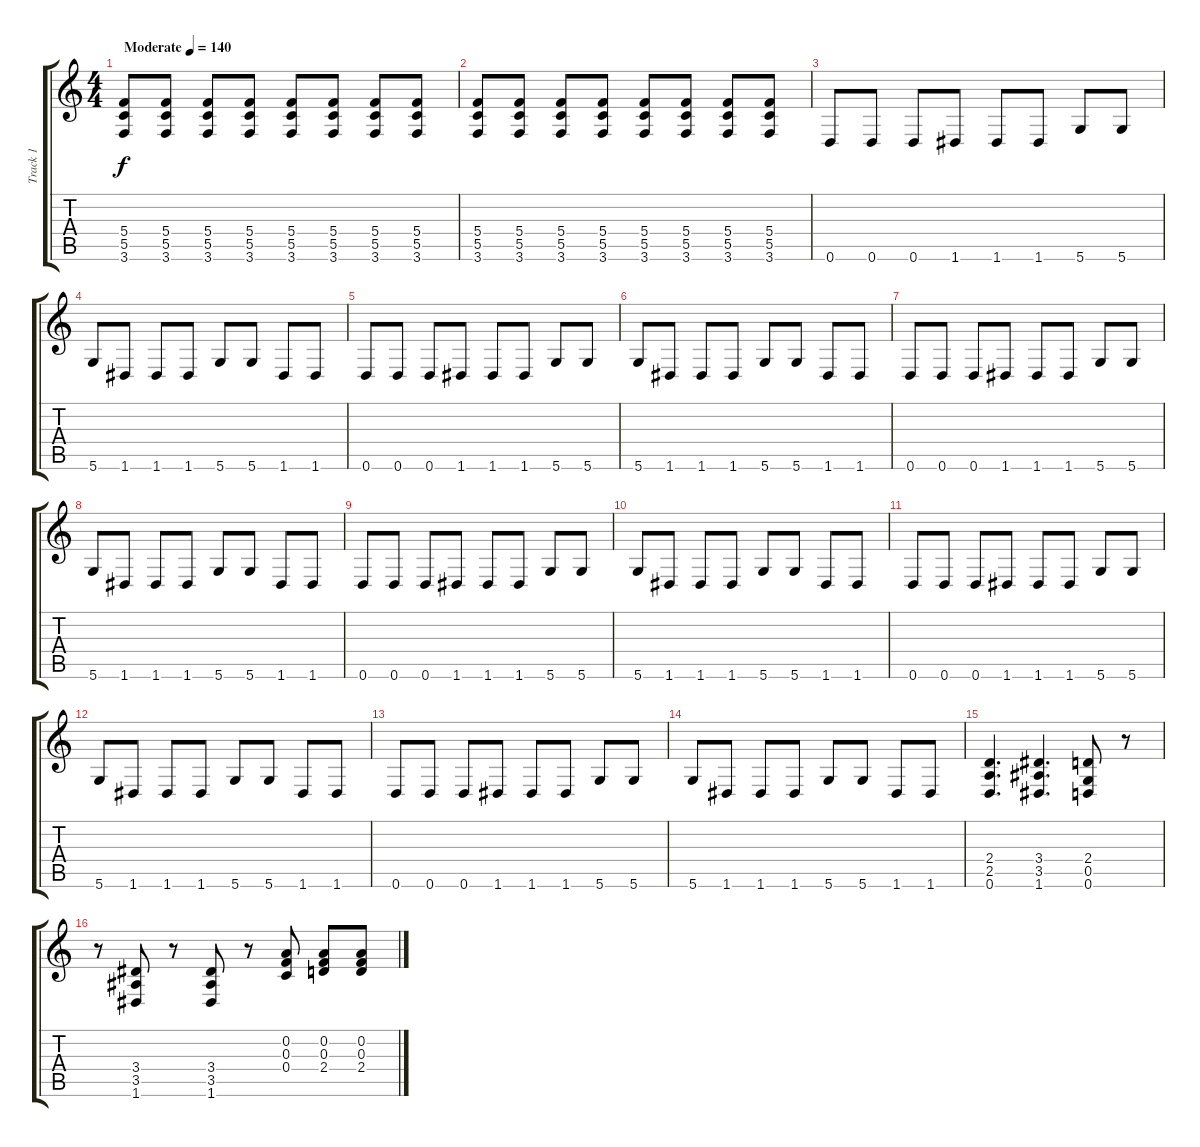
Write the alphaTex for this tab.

\track ("Track 1" "Track 1") {instrument distortionguitar}
\staff {score tabs}
\tuning (D4 A3 F3 C3 G2 D2) {hide}
\ts (4 4)
\tempo (140 "Moderate")
\clef g2
\ks c
(5.4 5.5 3.6).8{dy f instrument distortionguitar} (5.4 5.5 3.6).8 (5.4 5.5 3.6).8 (5.4 5.5 3.6).8 (5.4 5.5 3.6).8 (5.4 5.5 3.6).8 (5.4 5.5 3.6).8 (5.4 5.5 3.6).8 |
(5.4 5.5 3.6).8 (5.4 5.5 3.6).8 (5.4 5.5 3.6).8 (5.4 5.5 3.6).8 (5.4 5.5 3.6).8 (5.4 5.5 3.6).8 (5.4 5.5 3.6).8 (5.4 5.5 3.6).8 |
0.6.8 0.6.8 0.6.8 1.6.8 1.6.8 1.6.8 5.6.8 5.6.8 |
5.6.8 1.6.8 1.6.8 1.6.8 5.6.8 5.6.8 1.6.8 1.6.8 |
0.6.8 0.6.8 0.6.8 1.6.8 1.6.8 1.6.8 5.6.8 5.6.8 |
5.6.8 1.6.8 1.6.8 1.6.8 5.6.8 5.6.8 1.6.8 1.6.8 |
0.6.8 0.6.8 0.6.8 1.6.8 1.6.8 1.6.8 5.6.8 5.6.8 |
5.6.8 1.6.8 1.6.8 1.6.8 5.6.8 5.6.8 1.6.8 1.6.8 |
0.6.8 0.6.8 0.6.8 1.6.8 1.6.8 1.6.8 5.6.8 5.6.8 |
5.6.8 1.6.8 1.6.8 1.6.8 5.6.8 5.6.8 1.6.8 1.6.8 |
0.6.8 0.6.8 0.6.8 1.6.8 1.6.8 1.6.8 5.6.8 5.6.8 |
5.6.8 1.6.8 1.6.8 1.6.8 5.6.8 5.6.8 1.6.8 1.6.8 |
0.6.8 0.6.8 0.6.8 1.6.8 1.6.8 1.6.8 5.6.8 5.6.8 |
5.6.8 1.6.8 1.6.8 1.6.8 5.6.8 5.6.8 1.6.8 1.6.8 |
(2.4 2.5 0.6).4{d} (3.4 3.5 1.6).4{d} (2.4 0.5 0.6).8 r.8 |
r.8 (3.4 3.5 1.6).8 r.8 (3.4 3.5 1.6).8 r.8 (0.2 0.3 0.4).8 (0.2 0.3 2.4).8 (0.2 0.3 2.4).8
